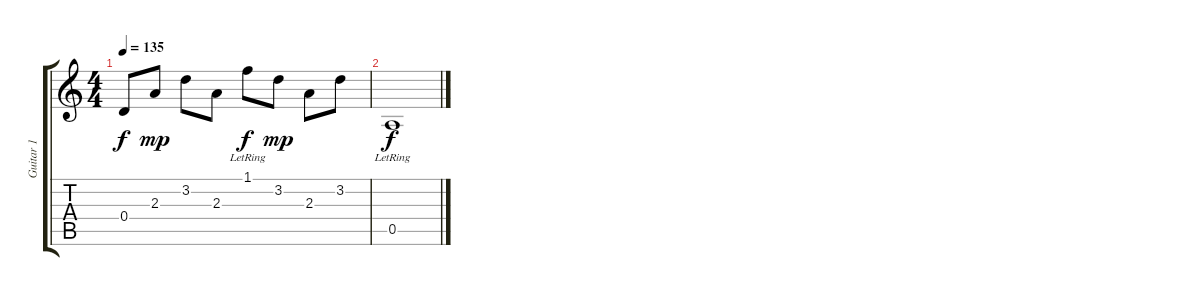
\track ("Guitar 1" "Guitar 1") {instrument acousticguitarnylon}
\staff {score tabs}
\tuning (E4 B3 G3 D3 A2 E2) {hide}
\ts (4 4)
\tempo 135
\clef g2
\ks c
0.4.8{dy f volume 2} 2.3.8{dy mp} 3.2.8 2.3.8 1.1{lr}.8{dy f} 3.2.8{dy mp} 2.3.8 3.2.8 |
0.5{lr}.1{dy f volume 1}
